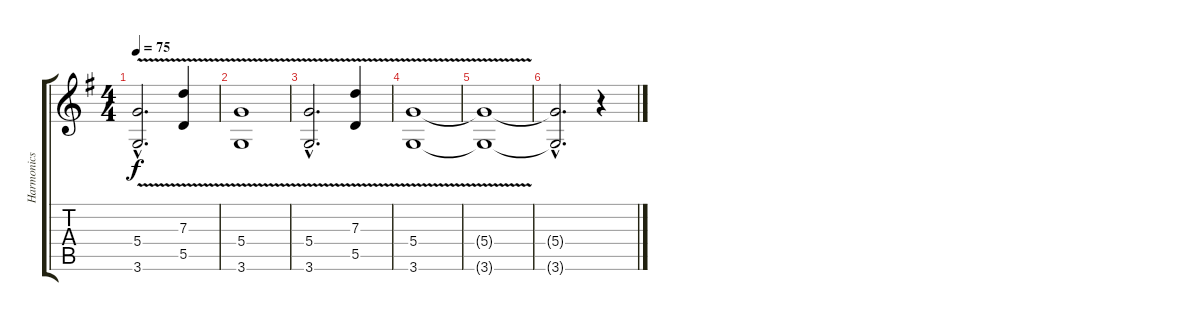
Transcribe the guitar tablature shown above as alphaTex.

\track ("Harmonics" "Harmonics") {instrument guitarharmonics}
\staff {score tabs}
\tuning (E4 B3 G3 D3 A2 E2) {hide}
\ts (4 4)
\tempo 75
\clef g2
\ks g
(5.4{v hac} 3.6{v hac}).2{d dy f volume 11} (7.3{v} 5.5{v}).4 |
(5.4{v} 3.6{v}).1{volume 11} |
(5.4{v hac} 3.6{v hac}).2{d volume 11} (7.3{v} 5.5{v}).4 |
(5.4{v} 3.6{v}).1 |
(5.4{t} 3.6{t}).1 |
(5.4{hac t} 3.6{hac t}).2{d} r.4
